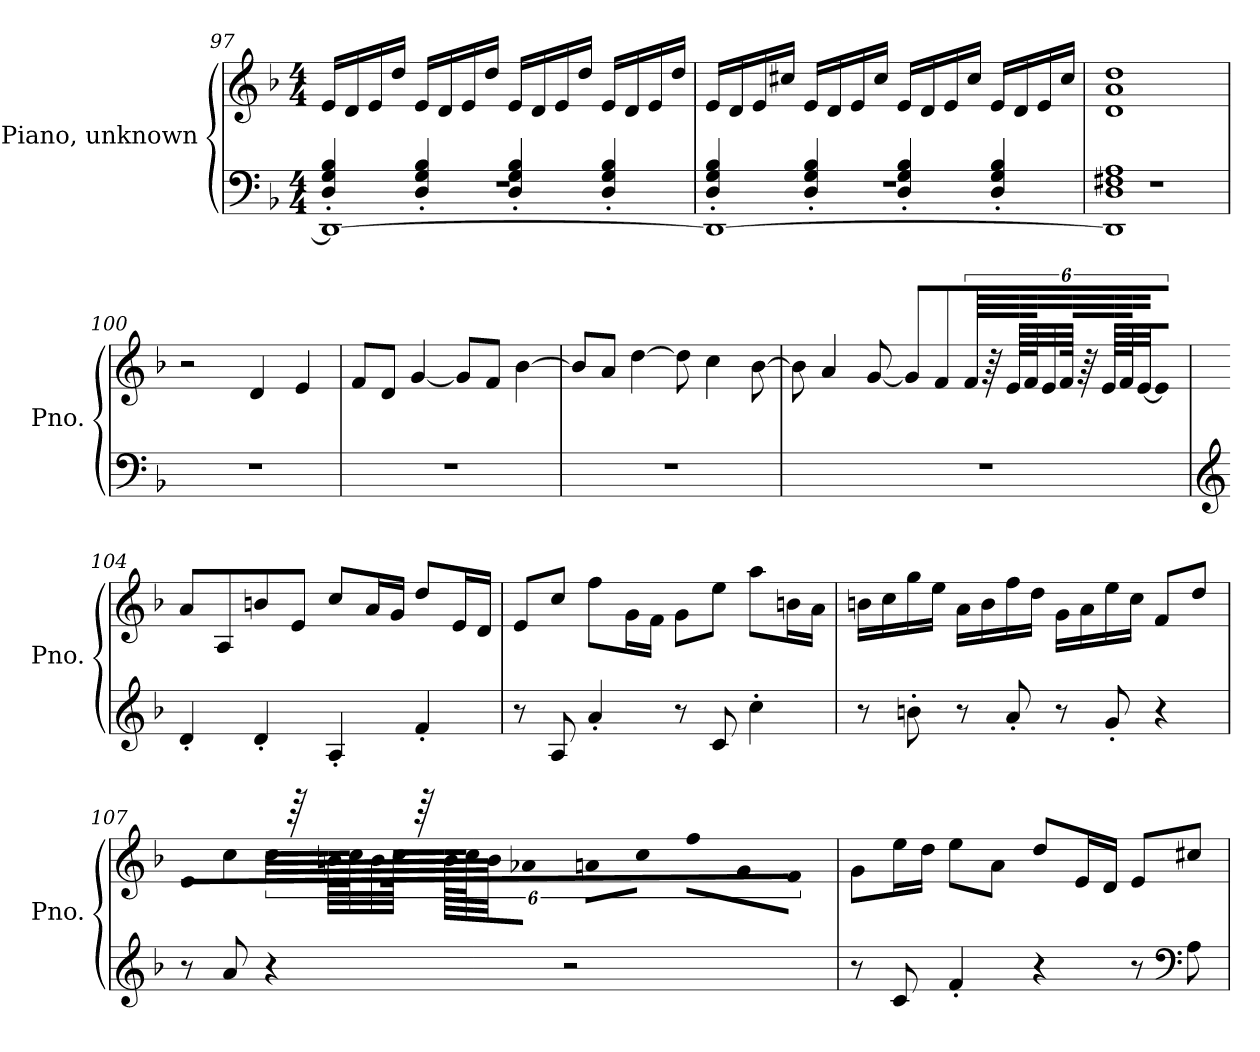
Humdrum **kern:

**kern	**kern
*part1	*part1
*staff2	*staff1
*I"Piano, unknown	*
*I'Pno.	*
*clefF4	*clefG2
*k[b-]	*k[b-]
*M4/4	*M4/4
=97	=97
*^	*
*	*^	*
1r	4D/' 4G/' 4B-/'	1DD_	16e/LL
.	.	.	16d/
.	.	.	16e/
.	.	.	16dd/JJ
.	4D/' 4G/' 4B-/'	.	16e/LL
.	.	.	16d/
.	.	.	16e/
.	.	.	16dd/JJ
.	4D/' 4G/' 4B-/'	.	16e/LL
.	.	.	16d/
.	.	.	16e/
.	.	.	16dd/JJ
.	4D/' 4G/' 4B-/'	.	16e/LL
.	.	.	16d/
.	.	.	16e/
.	.	.	16dd/JJ
!!LO:LB:g=z
=98	=98	=98	=98
1r	4D/' 4G/' 4B-/'	1DD_	16e/LL
.	.	.	16d/
.	.	.	16e/
.	.	.	16cc#X/JJ
.	4D/' 4G/' 4B-/'	.	16e/LL
.	.	.	16d/
.	.	.	16e/
.	.	.	16cc#/JJ
.	4D/' 4G/' 4B-/'	.	16e/LL
.	.	.	16d/
.	.	.	16e/
.	.	.	16cc#/JJ
.	4D/' 4G/' 4B-/'	.	16e/LL
.	.	.	16d/
.	.	.	16e/
.	.	.	16cc#/JJ
=99	=99	=99	=99
1r	1D 1F#X 1A	1DD]	1d 1a 1dd
*v	*v	*v	*
=100	=100
1r	2r
.	4d/
.	4e/
=101	=101
1r	8f/L
.	8d/J
.	[4g/
.	8g/L]
.	8f/J
.	[4b-\
=102	=102
1r	8b-/L]
.	8a/J
.	[4dd\
.	8dd\]
.	4cc\
.	[8b-\
!!LO:LB:g=z
=103	=103
1r	8b-\]
.	4a/
.	[8g/
.	8g/L]
.	8f/
.	96f/Jkkk
.	96r
.	96e/LLLL
*	*Xbrackettup
.	96f/J
.	48e/
*	*brackettup
.	96f/JJJk
.	96r
.	96e/LLLL
*	*Xbrackettup
.	96f/J
.	[48e/JJ
.	8e/J]
=104	=104
*clefG2	*
4d'/	8a/L
.	8A/
4d'/	8bn/
.	8e/J
4A'/	8cc/L
.	16a/L
.	16g/JJ
4f'/	8dd/L
.	16e/L
.	16d/JJ
=105	=105
8r	8e/L
8A/	8cc/J
4a'/	8ff\L
.	16g\L
.	16f\JJ
8r	8g\L
8c/	8ee\J
4cc'\	8aa\L
.	16bn\L
.	16a\JJ
!!LO:LB:g=z
=106	=106
8r	16bn\LL
.	16cc\
8bn'\	16gg\
.	16ee\JJ
8r	16a\LL
.	16b\
8a'/	16ff\
.	16dd\JJ
8r	16g\LL
.	16a\
8g'/	16ee\
.	16cc\JJ
4r	8f/L
.	8dd/J
=107	=107
8r	8e/L
8a/	8cc/
*	*brackettup
4r	96cc/Jkkk
.	96r
.	96bn\LLLL
*	*Xbrackettup
.	96cc\J
.	48b\
*	*brackettup
.	96cc\JJJk
.	96r
.	96b\LLLL
*	*Xbrackettup
.	96cc\J
.	48b\JJ
.	8a-X\J
2r	8an\L
.	8cc\J
.	8ff\L
.	16g\L
.	16f\JJ
!!LO:LB:g=z
=108	=108
8r	8g\L
8c/	16ee\L
.	16dd\JJ
4f'/	8ee\L
.	8a\J
4r	8dd/L
.	16e/L
.	16d/JJ
8r	8e/L
*clefF4	*
8A\	8cc#X/J
=	=
*-	*-
